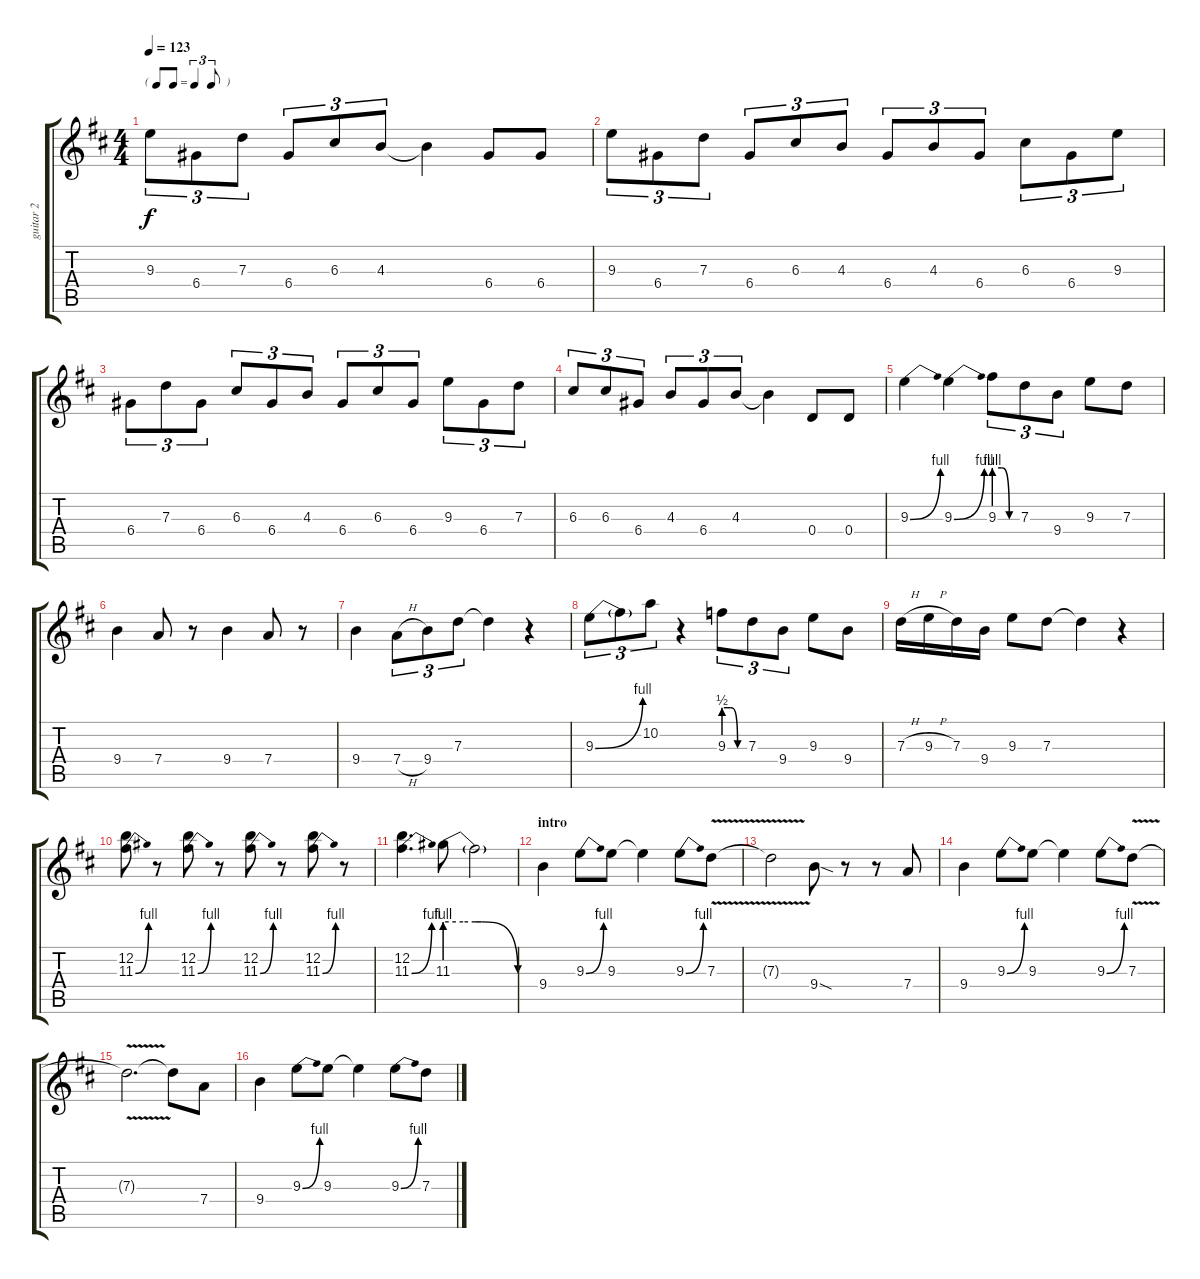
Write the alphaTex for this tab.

\track ("guitar 2" "guitar 2") {instrument overdrivenguitar}
\staff {score tabs}
\tuning (E4 B3 G3 D3 A2 E2) {hide}
\ts (4 4)
\tf triplet8th
\tempo 123
\clef g2
\ks d
9.3.8{tu (3 2) dy f} 6.4.8{tu (3 2)} 7.3.8{tu (3 2)} 6.4.8{tu (3 2)} 6.3.8{tu (3 2)} 4.3.8{tu (3 2)} 4.3{t}.4 6.4.8 6.4.8 |
9.3.8{tu (3 2)} 6.4.8{tu (3 2)} 7.3.8{tu (3 2)} 6.4.8{tu (3 2)} 6.3.8{tu (3 2)} 4.3.8{tu (3 2)} 6.4.8{tu (3 2)} 4.3.8{tu (3 2)} 6.4.8{tu (3 2)} 6.3.8{tu (3 2)} 6.4.8{tu (3 2)} 9.3.8{tu (3 2)} |
6.4.8{tu (3 2)} 7.3.8{tu (3 2)} 6.4.8{tu (3 2)} 6.3.8{tu (3 2)} 6.4.8{tu (3 2)} 4.3.8{tu (3 2)} 6.4.8{tu (3 2)} 6.3.8{tu (3 2)} 6.4.8{tu (3 2)} 9.3.8{tu (3 2)} 6.4.8{tu (3 2)} 7.3.8{tu (3 2)} |
6.3.8{tu (3 2)} 6.3.8{tu (3 2)} 6.4.8{tu (3 2)} 4.3.8{tu (3 2)} 6.4.8{tu (3 2)} 4.3.8{tu (3 2)} 4.3{t}.4 0.4.8 0.4.8 |
9.3{be (bend 0 0 60 4)}.4 9.3{be (bend 0 0 60 4)}.4 9.3{be (custom 0 4 20 4 40 0 60 0)}.8{tu (3 2)} 7.3.8{tu (3 2)} 9.4.8{tu (3 2)} 9.3.8 7.3.8 |
9.4.4 7.4.8 r.8 9.4.4 7.4.8 r.8 |
9.4.4 7.4{h}.8{tu (3 2)} 9.4.8{tu (3 2)} 7.3.8{tu (3 2)} 7.3{t}.4 r.4 |
9.3{be (bend 0 0 60 4)}.8{tu (3 2)} 9.3{t}.8{tu (3 2)} 10.2.8{tu (3 2)} r.4 9.3{be (custom 0 2 20 2 40 0 60 0)}.8{tu (3 2)} 7.3.8{tu (3 2)} 9.4.8{tu (3 2)} 9.3.8 9.4.8 |
7.3{h}.16 9.3{h}.16 7.3.16 9.4.16 9.3.8 7.3.8 7.3{t}.4 r.4 |
(12.2 11.3{be (bend 0 0 60 4)}).8 r.8 (12.2 11.3{be (bend 0 0 60 4)}).8 r.8 (12.2 11.3{be (bend 0 0 60 4)}).8 r.8 (12.2 11.3{be (bend 0 0 60 4)}).8 r.8 |
(12.2 11.3{be (bend 0 0 60 4)}).4{d} 11.3{be (custom 0 4 15 4 25 4 30 4 60 0)}.8 11.3{t}.2 |
\section ("" "intro")
9.4.4{volume 7} 9.3{be (bend 0 0 60 4)}.8 9.3.8 9.3{t}.4 9.3{be (bend 0 0 60 4)}.8 7.3{v}.8 |
7.3{t}.2 9.4{sod}.8 r.8 r.8 7.4.8 |
9.4.4 9.3{be (bend 0 0 60 4)}.8 9.3.8 9.3{t}.4 9.3{be (bend 0 0 60 4)}.8 7.3{v}.8 |
7.3{t}.2{d} 7.3{t}.8 7.4.8 |
9.4.4 9.3{be (bend 0 0 60 4)}.8 9.3.8 9.3{t}.4 9.3{be (bend 0 0 60 4)}.8 7.3.8
